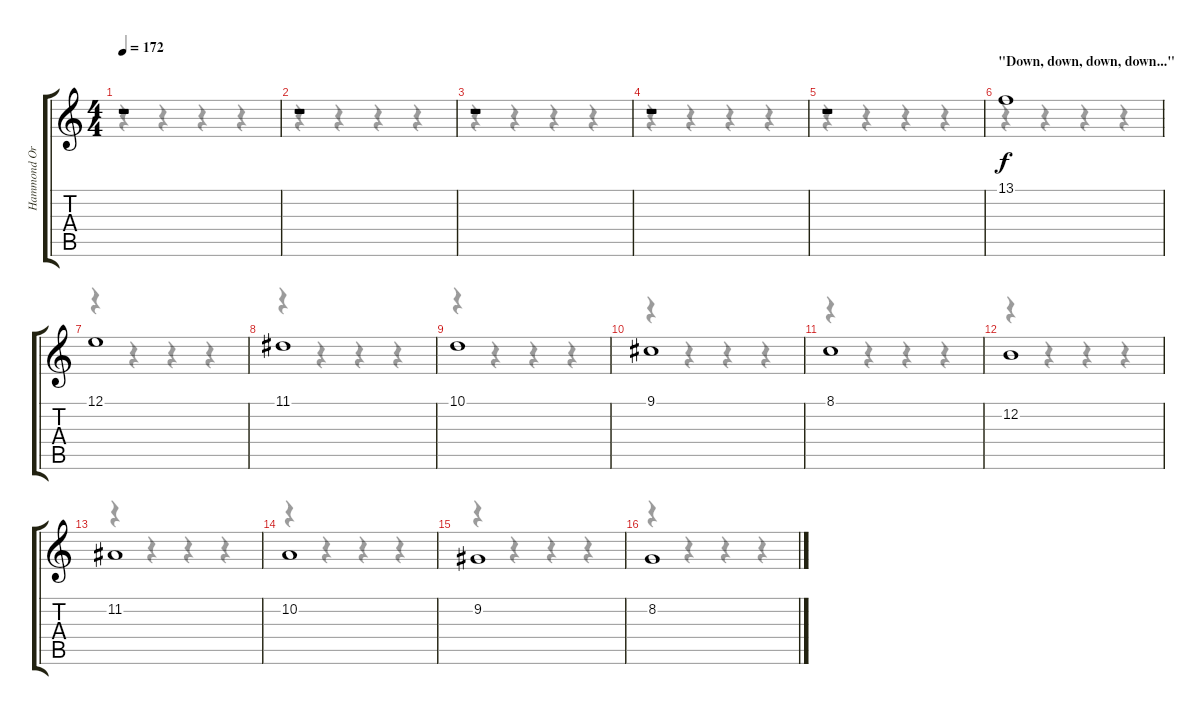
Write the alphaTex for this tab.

\track ("Hammond Organ" "Hammond Or") {instrument drawbarorgan}
\staff {score tabs}
\tuning (E4 B3 G3 D3 A2 E2) {hide}
\voice
\ts (4 4)
\tempo 172
\clef g2
\ks c
r.1{dy f} |
r.1 |
r.1 |
r.1 |
r.1 |
\section ("" "\"Down, down, down, down...\"")
13.1.1 |
12.1.1 |
11.1.1 |
10.1.1 |
9.1.1 |
8.1.1 |
12.2.1 |
11.2.1 |
10.2.1 |
9.2.1 |
8.2.1
\voice
\clef g2
\ottava regular
\simile none
\ks c
r.4{dy f} r.4 r.4 r.4 |
r.4 r.4 r.4 r.4 |
r.4 r.4 r.4 r.4 |
r.4 r.4 r.4 r.4 |
r.4 r.4 r.4 r.4 |
r.4 r.4 r.4 r.4 |
r.4 r.4 r.4 r.4 |
r.4 r.4 r.4 r.4 |
r.4 r.4 r.4 r.4 |
r.4 r.4 r.4 r.4 |
r.4 r.4 r.4 r.4 |
r.4 r.4 r.4 r.4 |
r.4 r.4 r.4 r.4 |
r.4 r.4 r.4 r.4 |
r.4 r.4 r.4 r.4 |
r.4 r.4 r.4 r.4
